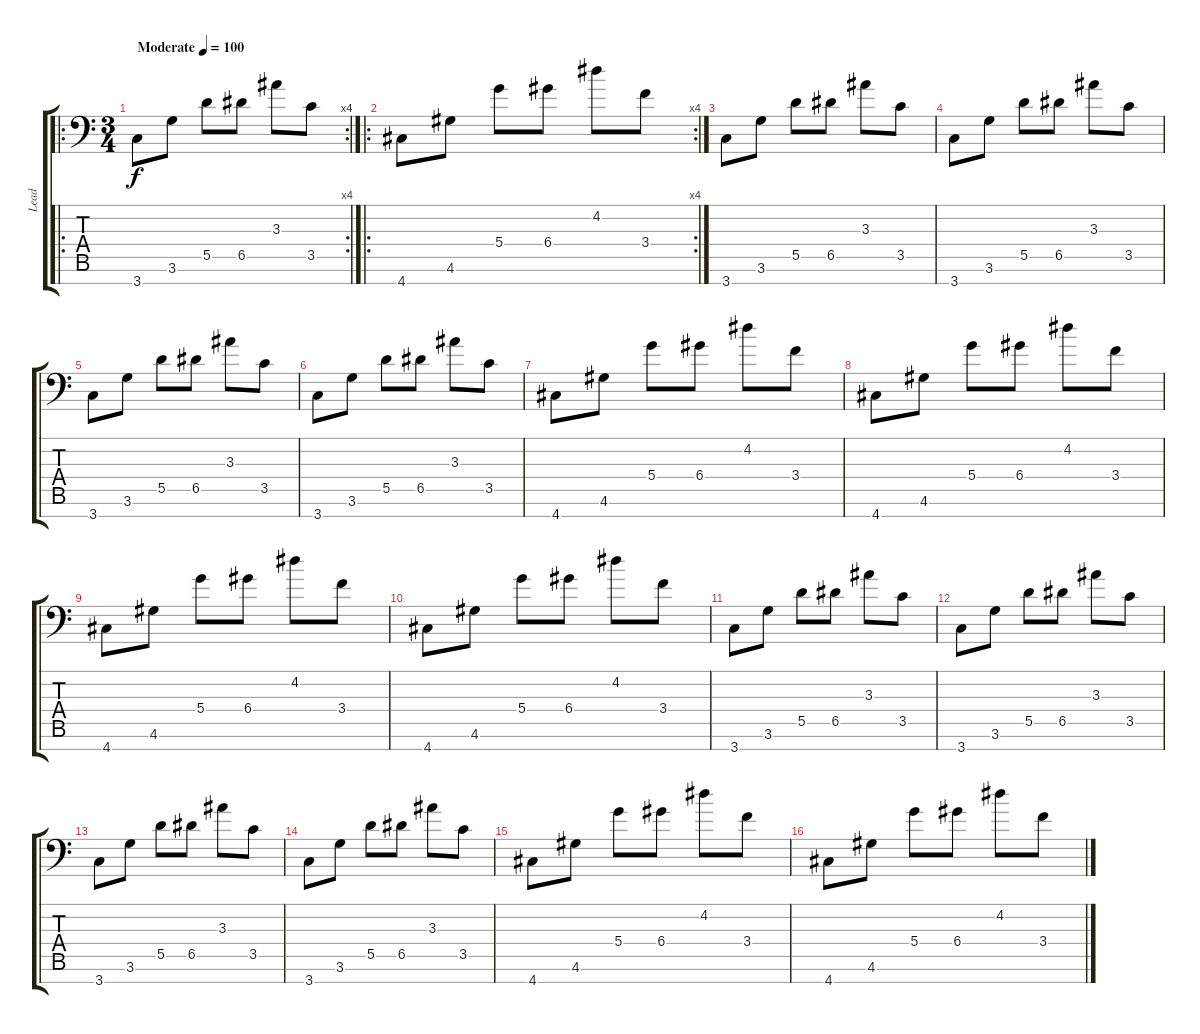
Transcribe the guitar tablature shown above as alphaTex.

\track ("Lead" "Lead") {instrument distortionguitar}
\staff {score tabs}
\tuning (E4 B3 G3 D3 A2 E2 A1) {hide}
\ro
\rc 4
\ts (3 4)
\tempo (100 "Moderate")
\clef f4
\ks c
3.7.8{dy f instrument distortionguitar} 3.6.8 5.5.8 6.5.8 3.3.8 3.5.8 |
\ro
\rc 4
4.7.8 4.6.8 5.4.8 6.4.8 4.2.8 3.4.8 |
3.7.8 3.6.8 5.5.8 6.5.8 3.3.8 3.5.8 |
3.7.8 3.6.8 5.5.8 6.5.8 3.3.8 3.5.8 |
3.7.8 3.6.8 5.5.8 6.5.8 3.3.8 3.5.8 |
3.7.8 3.6.8 5.5.8 6.5.8 3.3.8 3.5.8 |
4.7.8 4.6.8 5.4.8 6.4.8 4.2.8 3.4.8 |
4.7.8 4.6.8 5.4.8 6.4.8 4.2.8 3.4.8 |
4.7.8 4.6.8 5.4.8 6.4.8 4.2.8 3.4.8 |
4.7.8 4.6.8 5.4.8 6.4.8 4.2.8 3.4.8 |
3.7.8 3.6.8 5.5.8 6.5.8 3.3.8 3.5.8 |
3.7.8 3.6.8 5.5.8 6.5.8 3.3.8 3.5.8 |
3.7.8 3.6.8 5.5.8 6.5.8 3.3.8 3.5.8 |
3.7.8 3.6.8 5.5.8 6.5.8 3.3.8 3.5.8 |
4.7.8 4.6.8 5.4.8 6.4.8 4.2.8 3.4.8 |
4.7.8 4.6.8 5.4.8 6.4.8 4.2.8 3.4.8
